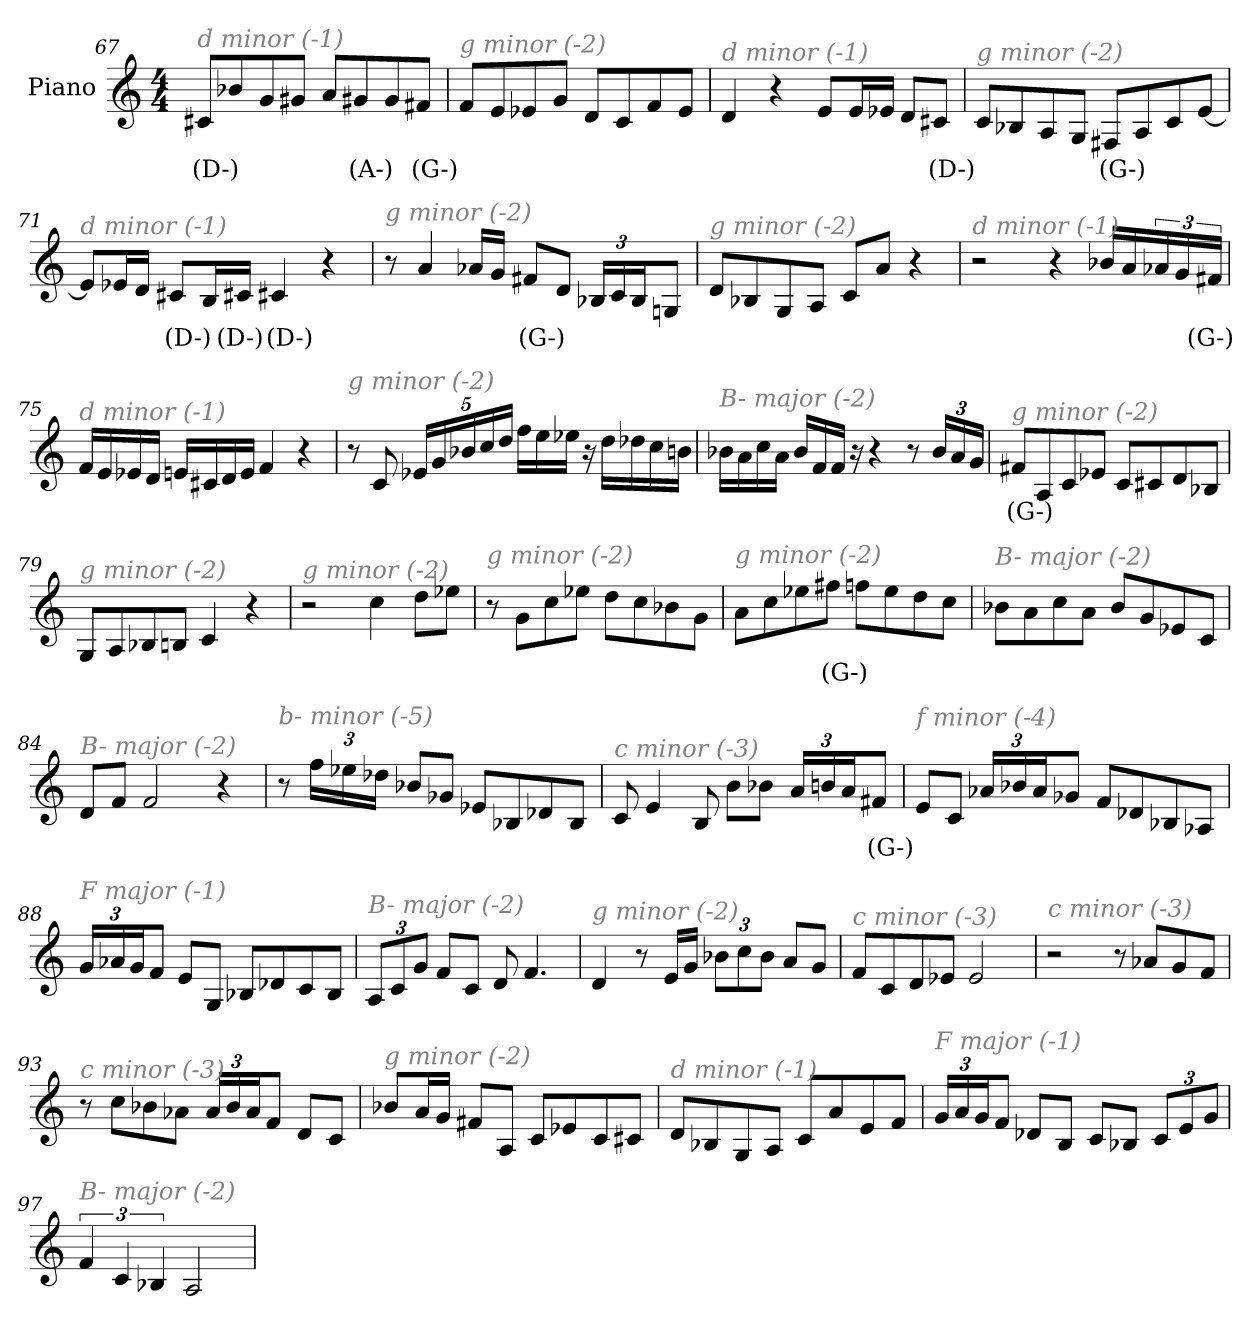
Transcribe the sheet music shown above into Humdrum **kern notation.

**kern	**text
*part1	*part1
*staff1	*staff1
*I"Piano	*
*I'Pno	*
!!LO:LB:g=z
*clefG2	*
*k[]	*
*M4/4	*
=67	=67
!LO:TX:i:color=#808080:t=d minor (-1)	!
8c#Xi/L	(D-)
8b-X/	.
8g/	.
8g#X/J	.
8a/L	.
8g#Xi/	(A-)
8g#/	.
8f#Xi/J	(G-)
=68	=68
!LO:TX:i:color=#808080:t=g minor (-2)	!
8f/L	.
8e/	.
8e-X/	.
8g/J	.
8d/L	.
8c/	.
8f/	.
8e-/J	.
=69	=69
!LO:TX:i:color=#808080:t=d minor (-1)	!
4d/	.
4r	.
8e/L	.
16e/L	.
16e-X/JJ	.
8d/L	.
8c#Xi/J	(D-)
=70	=70
!LO:TX:i:color=#808080:t=g minor (-2)	!
8c/L	.
8B-X/	.
8A/	.
8G/J	.
8F#Xi/L	(G-)
8A/	.
8c/	.
[8e/J	.
!!LO:LB:g=z
=71	=71
!LO:TX:i:color=#808080:t=d minor (-1)	!
8e/L]	.
16e-X/L	.
16d/JJ	.
8c#Xi/L	(D-)
16B/L	.
16c#Xi/JJ	(D-)
4c#Xi/	(D-)
4r	.
=72	=72
!LO:TX:i:color=#808080:t=g minor (-2)	!
8r	.
4a/	.
16a-X/LL	.
16g/JJ	.
8f#Xi/L	(G-)
8d/J	.
*Xbrackettup	*
24B-X/LL	.
24c/	.
24B-/J	.
8Gn/J	.
=73	=73
!LO:TX:i:color=#808080:t=g minor (-2)	!
8d/L	.
8B-X/	.
8G/	.
8A/J	.
8c/L	.
8a/J	.
4r	.
=74	=74
!LO:TX:i:color=#808080:t=d minor (-1)	!
2r	.
4r	.
16b-X/LL	.
16a/	.
*brackettup	*
24a-X/	.
24g/	.
24f#Xi/JJ	(G-)
!!LO:LB:g=z
=75	=75
!LO:TX:i:color=#808080:t=d minor (-1)	!
16f/LL	.
16e/	.
16e-X/	.
16d/JJ	.
16en/LL	.
16c#X/	.
16d/	.
16e/JJ	.
4f/	.
4r	.
=76	=76
!LO:TX:i:color=#808080:t=g minor (-2)	!
8r	.
8c/	.
*Xbrackettup	*
20e-X/LL	.
20g/	.
20b-X/	.
20cc/	.
20dd/JJ	.
16ff\LL	.
16ee\	.
16ee-X\JJ	.
16r	.
16dd\LL	.
16dd-X\	.
16cc\	.
16bn\JJ	.
=77	=77
!LO:TX:i:color=#808080:t=B- major (-2)	!
16b-X\LL	.
16a\	.
16cc\	.
16a\JJ	.
16b-/LL	.
16f/	.
16f/JJ	.
16r	.
4r	.
8r	.
24b-/LL	.
24a/	.
24g/JJ	.
!!LO:LB:g=z
=78	=78
!LO:TX:i:color=#808080:t=g minor (-2)	!
8f#Xi/L	(G-)
8A/	.
8c/	.
8e-X/J	.
8c/L	.
8c#X/	.
8d/	.
8B-X/J	.
=79	=79
!LO:TX:i:color=#808080:t=g minor (-2)	!
8G/L	.
8A/	.
8B-X/	.
8Bn/J	.
4c/	.
4r	.
=80	=80
!LO:TX:i:color=#808080:t=g minor (-2)	!
2r	.
4cc\	.
8dd\L	.
8ee-X\J	.
=81	=81
!LO:TX:i:color=#808080:t=g minor (-2)	!
8r	.
8g\L	.
8cc\	.
8ee-X\J	.
8dd\L	.
8cc\	.
8b-X\	.
8g\J	.
=82	=82
!LO:TX:i:color=#808080:t=g minor (-2)	!
8a\L	.
8cc\	.
8ee-X\	.
8ff#Xi\J	(G-)
8ff\L	.
8ee-\	.
8dd\	.
8cc\J	.
!!LO:PB:g=z
=83	=83
!LO:TX:i:color=#808080:t=B- major (-2)	!
8b-X\L	.
8a\	.
8cc\	.
8a\J	.
8b-/L	.
8g/	.
8e-X/	.
8c/J	.
=84	=84
!LO:TX:i:color=#808080:t=B- major (-2)	!
8d/L	.
8f/J	.
2f/	.
4r	.
=85	=85
!LO:TX:i:color=#808080:t=b- minor (-5)	!
8r	.
24ff\LL	.
24ee-X\	.
24dd-X\JJ	.
8b-X/L	.
8g-X/J	.
8e-X/L	.
8B-X/	.
8d-X/	.
8B-/J	.
=86	=86
!LO:TX:i:color=#808080:t=c minor (-3)	!
8c/	.
4e/	.
8B/	.
8b\L	.
8b-X\J	.
24a/LL	.
24bn/	.
24a/J	.
8f#Xi/J	(G-)
!!LO:LB:g=z
=87	=87
!LO:TX:i:color=#808080:t=f minor (-4)	!
8e/L	.
8c/J	.
24a-X/LL	.
24b-X/	.
24a-/J	.
8g-X/J	.
8f/L	.
8d-X/	.
8B-X/	.
8A-X/J	.
=88	=88
!LO:TX:i:color=#808080:t=F major (-1)	!
24g/LL	.
24a-X/	.
24g/J	.
8f/J	.
8e/L	.
8G/J	.
8B-X/L	.
8d-X/	.
8c/	.
8B-/J	.
=89	=89
!LO:TX:i:color=#808080:t=B- major (-2)	!
12A/L	.
12c/	.
12g/J	.
8f/L	.
8c/J	.
8d/	.
4.f/	.
=90	=90
!LO:TX:i:color=#808080:t=g minor (-2)	!
4d/	.
8r	.
16e/LL	.
16g/JJ	.
12b-X\L	.
12cc\	.
12b-\J	.
8a/L	.
8g/J	.
!!LO:LB:g=z
=91	=91
!LO:TX:i:color=#808080:t=c minor (-3)	!
8f/L	.
8c/	.
8d/	.
8e-X/J	.
2e-/	.
=92	=92
!LO:TX:i:color=#808080:t=c minor (-3)	!
2r	.
8r	.
8a-X/L	.
8g/	.
8f/J	.
=93	=93
!LO:TX:i:color=#808080:t=c minor (-3)	!
8r	.
8cc\L	.
8b-X\	.
8a-X\J	.
24a-/LL	.
24b-/	.
24a-/J	.
8f/J	.
8d/L	.
8c/J	.
=94	=94
!LO:TX:i:color=#808080:t=g minor (-2)	!
8b-X/L	.
16a/L	.
16g/JJ	.
8f#X/L	.
8A/J	.
8c/L	.
8e-X/	.
8c/	.
8c#X/J	.
!!LO:LB:g=z
=95	=95
!LO:TX:i:color=#808080:t=d minor (-1)	!
8d/L	.
8B-X/	.
8G/	.
8A/J	.
8c/L	.
8a/	.
8e/	.
8f/J	.
=96	=96
!LO:TX:i:color=#808080:t=F major (-1)	!
24g/LL	.
24a/	.
24g/J	.
8f/J	.
8d-X/L	.
8B/J	.
8c/L	.
8B-X/J	.
12c/L	.
12e/	.
12g/J	.
=97	=97
*brackettup	*
!LO:TX:i:color=#808080:t=B- major (-2)	!
6f/	.
6c/	.
6B-X/	.
2A/	.
=	=
*-	*-
